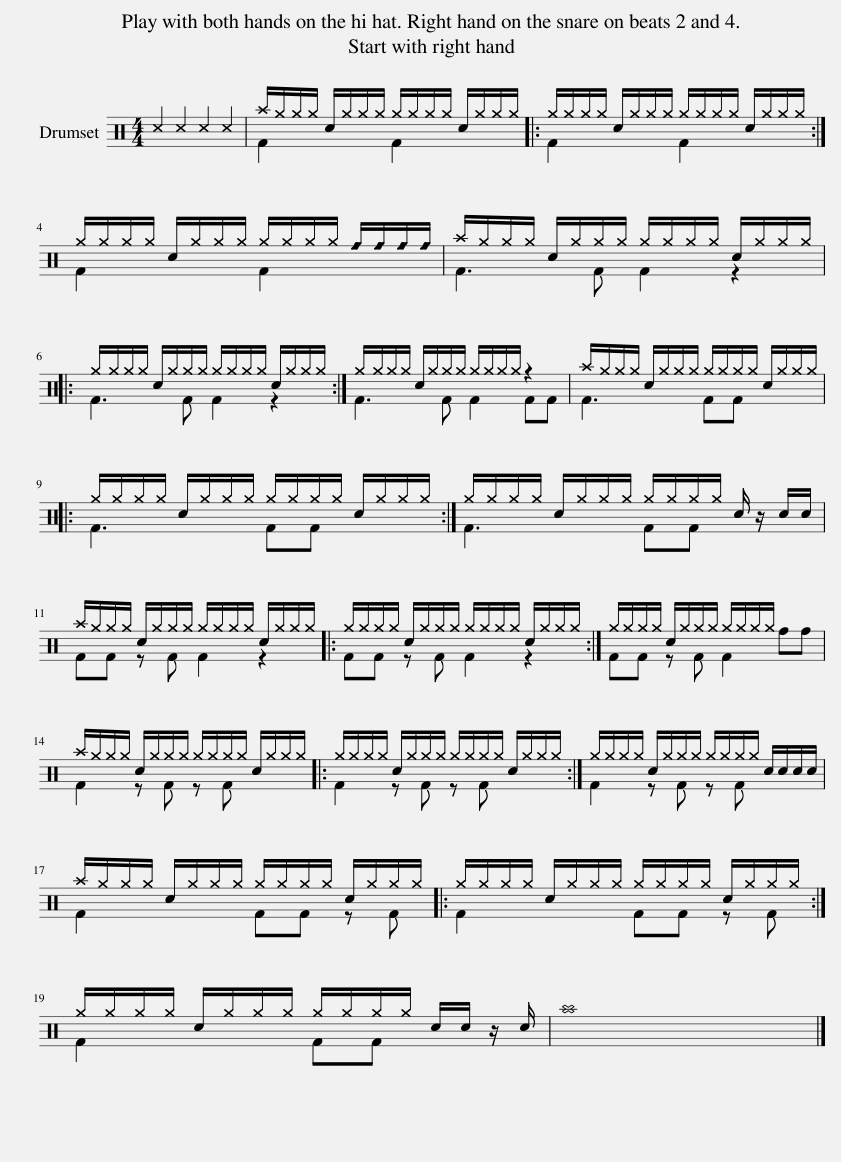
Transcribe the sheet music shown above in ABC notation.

X:1
%%score ( 1 2 )
L:1/8
M:4/4
I:linebreak $
K:C
V:1 perc
K:none
V:2 perc
K:none
V:1
 ^c2 ^c2 ^c2 ^c2 | ^a/^g/^g/^g/ c/^g/^g/^g/ ^g/^g/^g/^g/ c/^g/^g/^g/ |: ^g/^g/^g/^g/ c/^g/^g/^g/ ^g/^g/^g/^g/ c/^g/^g/^g/ :|$ ^g/^g/^g/^g/ c/^g/^g/^g/ ^g/^g/^g/^g/ _f/_f/_f/_f/ | ^a/^g/^g/^g/ c/^g/^g/^g/ ^g/^g/^g/^g/ c/^g/^g/^g/ |:$ %5
 ^g/^g/^g/^g/ c/^g/^g/^g/ ^g/^g/^g/^g/ c/^g/^g/^g/ :| ^g/^g/^g/^g/ c/^g/^g/^g/ ^g/^g/^g/^g/ z2 | ^a/^g/^g/^g/ c/^g/^g/^g/ ^g/^g/^g/^g/ c/^g/^g/^g/ |:$ ^g/^g/^g/^g/ c/^g/^g/^g/ ^g/^g/^g/^g/ c/^g/^g/^g/ :| ^g/^g/^g/^g/ c/^g/^g/^g/ ^g/^g/^g/^g/ c/ z/ c/c/ |$ %10
 ^a/^g/^g/^g/ c/^g/^g/^g/ ^g/^g/^g/^g/ c/^g/^g/^g/ |: ^g/^g/^g/^g/ c/^g/^g/^g/ ^g/^g/^g/^g/ c/^g/^g/^g/ :| ^g/^g/^g/^g/ c/^g/^g/^g/ ^g/^g/^g/^g/ ff |$ ^a/^g/^g/^g/ c/^g/^g/^g/ ^g/^g/^g/^g/ c/^g/^g/^g/ |: ^g/^g/^g/^g/ c/^g/^g/^g/ ^g/^g/^g/^g/ c/^g/^g/^g/ :| %15
 ^g/^g/^g/^g/ c/^g/^g/^g/ ^g/^g/^g/^g/ c/c/c/c/ |$ ^a/^g/^g/^g/ c/^g/^g/^g/ ^g/^g/^g/^g/ c/^g/^g/^g/ |: ^g/^g/^g/^g/ c/^g/^g/^g/ ^g/^g/^g/^g/ c/^g/^g/^g/ :|$ ^g/^g/^g/^g/ c/^g/^g/^g/ ^g/^g/^g/^g/ c/c/ z/ c/ | ^a8 |] %20
V:2
 x8 | F2 x2 F2 x2 |: F2 x2 F2 x2 :|$ F2 x2 F2 x2 | F3 F F2 z2 |:$ %5
 F3 F F2 z2 :| F3 F F2 FF | F3 x FF x2 |:$ F3 x FF x2 :| F3 x FF x2 |$ %10
 FF z F F2 z2 |: FF z F F2 z2 :| FF z F F2 x2 |$ F2 z F z F x2 |: F2 z F z F x2 :| %15
 F2 z F z F x2 |$ F2 x2 FF z F |: F2 x2 FF z F :|$ F2 x2 FF x2 | x8 |] %20
